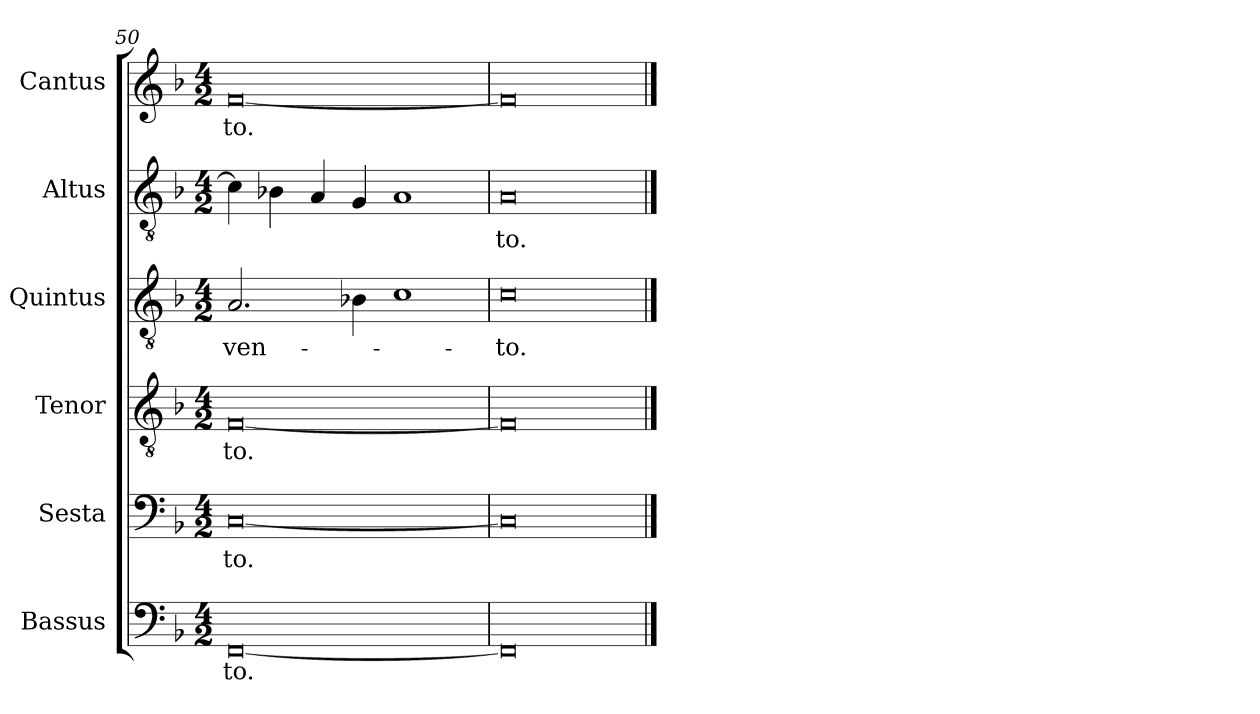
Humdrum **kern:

**kern	**text	**kern	**text	**kern	**text	**kern	**text	**kern	**text	**kern	**text
*part6	*part6	*part5	*part5	*part4	*part4	*part3	*part3	*part2	*part2	*part1	*part1
*staff6	*staff6	*staff5	*staff5	*staff4	*staff4	*staff3	*staff3	*staff2	*staff2	*staff1	*staff1
*I"Bassus	*	*I"Sesta	*	*I"Tenor	*	*I"Quintus	*	*I"Altus	*	*I"Cantus	*
*I'Bassus	*	*I'Sesta	*	*I'Tenor	*	*I'Quintus	*	*I'Altus	*	*I'Cantus	*
*clefF4	*	*clefF4	*	*clefGv2	*	*clefGv2	*	*clefGv2	*	*clefG2	*
*k[b-]	*	*k[b-]	*	*k[b-]	*	*k[b-]	*	*k[b-]	*	*k[b-]	*
*F:	*	*F:	*	*F:	*	*F:	*	*F:	*	*F:	*
*M4/2	*	*M4/2	*	*M4/2	*	*M4/2	*	*M4/2	*	*M4/2	*
=50	=50	=50	=50	=50	=50	=50	=50	=50	=50	=50	=50
!	!LO:LY:b	!	!LO:LY:b	!	!LO:LY:b	!	!LO:LY:b	!	!	!	!LO:LY:b
[0FF	-to.	[0C	to.	[0F	to.	2.A/	ven-	4c\]	.	[0f	-to.
.	.	.	.	.	.	.	.	4B-X\	.	.	.
.	.	.	.	.	.	.	.	4A/	.	.	.
.	.	.	.	.	.	4B-X\	.	4G/	.	.	.
.	.	.	.	.	.	1c	.	1A	.	.	.
=51	=51	=51	=51	=51	=51	=51	=51	=51	=51	=51	=51
!	!	!	!	!	!	!	!LO:LY:b	!	!LO:LY:b	!	!
0FF]	.	0C]	.	0F]	.	0c	-to.	0A	-to.	0f]	.
==	==	==	==	==	==	==	==	==	==	==	==
*-	*-	*-	*-	*-	*-	*-	*-	*-	*-	*-	*-
